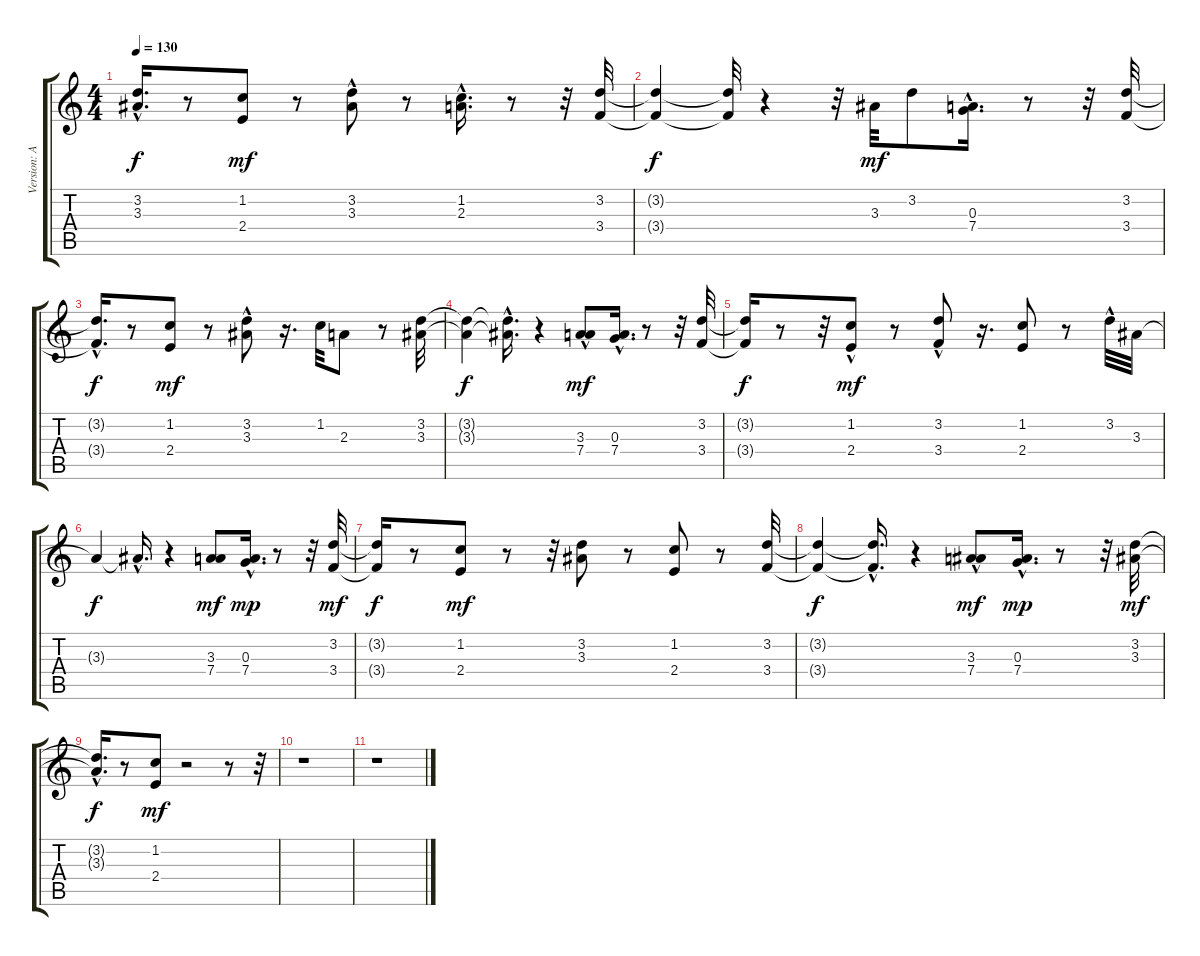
\track ("Version: AWE32 GS" "Version: A") {instrument electricguitarjazz}
\staff {score tabs}
\tuning (E4 B3 G3 D3 A2 E2) {hide}
\ts (4 4)
\tempo 130
\clef g2
\ks c
(3.2{t} 3.3{hac t}).16{d dy f} r.8 (1.2 2.4).8{dy mf} r.8 (3.2 3.3{hac}).8 r.8 (1.2{hac} 2.3{hac}).16{d} r.8 r.32 (3.2 3.4).32 |
(3.2{t} 3.4{t}).4{dy f} (3.2{t} 3.4{t}).32 r.4 r.32 3.3.32{dy mf} 3.2.8 (0.3{hac} 7.4{hac}).16{d} r.8 r.32 (3.2 3.4).32 |
(3.2{t} 3.4{hac t}).16{d dy f} r.8 (1.2 2.4).8{dy mf} r.8 (3.2{hac} 3.3).8 r.16{d} 1.2.32 2.3.8 r.8 (3.2 3.3).32 |
(3.2{t} 3.3{t}).4{dy f} (3.2{hac t} 3.3{hac t}).16{d} r.4 (3.3 7.4{hac}).8{dy mf} (0.3{hac} 7.4{hac}).16{d} r.8 r.32 (3.2 3.4).32 |
(3.2{t} 3.4{t}).16{dy f} r.8 r.32 (1.2 2.4{hac}).8{dy mf} r.8 (3.2{hac} 3.4).8 r.16{d} (1.2 2.4).8 r.8 3.2{hac}.32 3.3.32 |
3.3{t}.4{dy f} 3.3{hac t}.16{d} r.4 (3.3 7.4).8{dy mf} (0.3{hac} 7.4{hac}).16{d dy mp} r.8 r.32 (3.2 3.4).32{dy mf} |
(3.2{t} 3.4{t}).16{dy f} r.8 (1.2 2.4).8{dy mf} r.8 r.32 (3.2 3.3).8 r.8 (1.2 2.4).8 r.8 (3.2 3.4).32 |
(3.2{t} 3.4{t}).4{dy f} (3.2{hac t} 3.4{t}).16{d} r.4 (3.3 7.4{hac}).8{dy mf} (0.3{hac} 7.4{hac}).16{d dy mp} r.8 r.32 (3.2 3.3).32{dy mf} |
(3.2{t} 3.3{hac t}).16{d dy f} r.8 (1.2 2.4).8{dy mf} r.2 r.8 r.32 |
r.1 |
r.1
